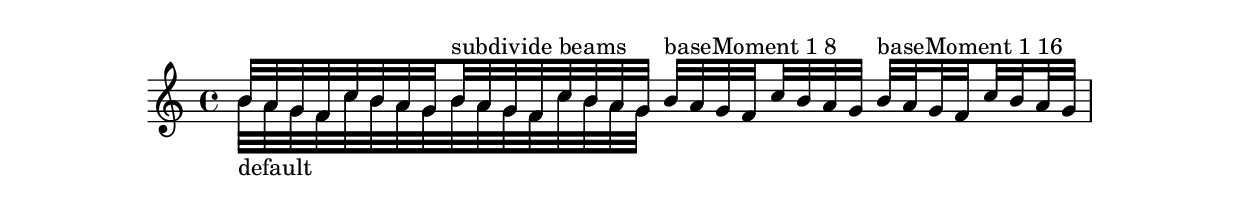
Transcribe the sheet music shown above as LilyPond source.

%% DO NOT EDIT this file manually; it is automatically
%% generated from LSR http://lsr.dsi.unimi.it
%% Make any changes in LSR itself, or in Documentation/snippets/new/ ,
%% and then run scripts/auxiliar/makelsr.py
%%
%% This file is in the public domain.
\version "2.14.2"

\header {
%% Translation of GIT committish: 85394d425536d267ed0cb71d17023849f1611180
  texidocfr = "
Dès lors que la propriété @code{subdivideBeams} aura été activée, une
ligature sera subdivisée selon les préceptes de @code{beatLength}.

"
  doctitlefr = "Subdivision de ligatures automatiques"

  lsrtags = "automatic-notation, connecting-notes, rhythms"


%% Translation of GIT committish: b482c3e5b56c3841a88d957e0ca12964bd3e64fa
  texidoces = "
Se pueden subdividir las barras automáticamente.  Estableciendo la
propiedad @code{subdivideBeams}, las barras se subdividen en
posiciones de pulso (tal y como se especifica en @code{beatLength}).

"
  doctitlees = "Subdivisiones de barra automáticas"

  texidoc = "
Beams can be subdivided automatically.  By setting the property
@code{subdivideBeams}, beams are subdivided at beat positions (as
specified in @code{baseMoment}).

"
  doctitle = "Automatic beam subdivisions"
} % begin verbatim

\new Staff {
  \relative c'' {
    <<
      {
        \voiceOne
        \set subdivideBeams = ##t
        b32[ a g f c' b a g
        b32^"subdivide beams" a g f c' b a g]
      }
      \new Voice {
        \voiceTwo
        b32_"default"[ a g f c' b a g
        b32 a g f c' b a g]
      }
    >>
    \oneVoice
    \set baseMoment = #(ly:make-moment 1 8)
    \set beatStructure = #'(2 2 2 2)
    b32^"baseMoment 1 8"[ a g f c' b a g]
    \set baseMoment = #(ly:make-moment 1 16)
    \set beatStructure = #'(4 4 4 4)
    b32^"baseMoment 1 16"[ a g f c' b a g]
  }
}

